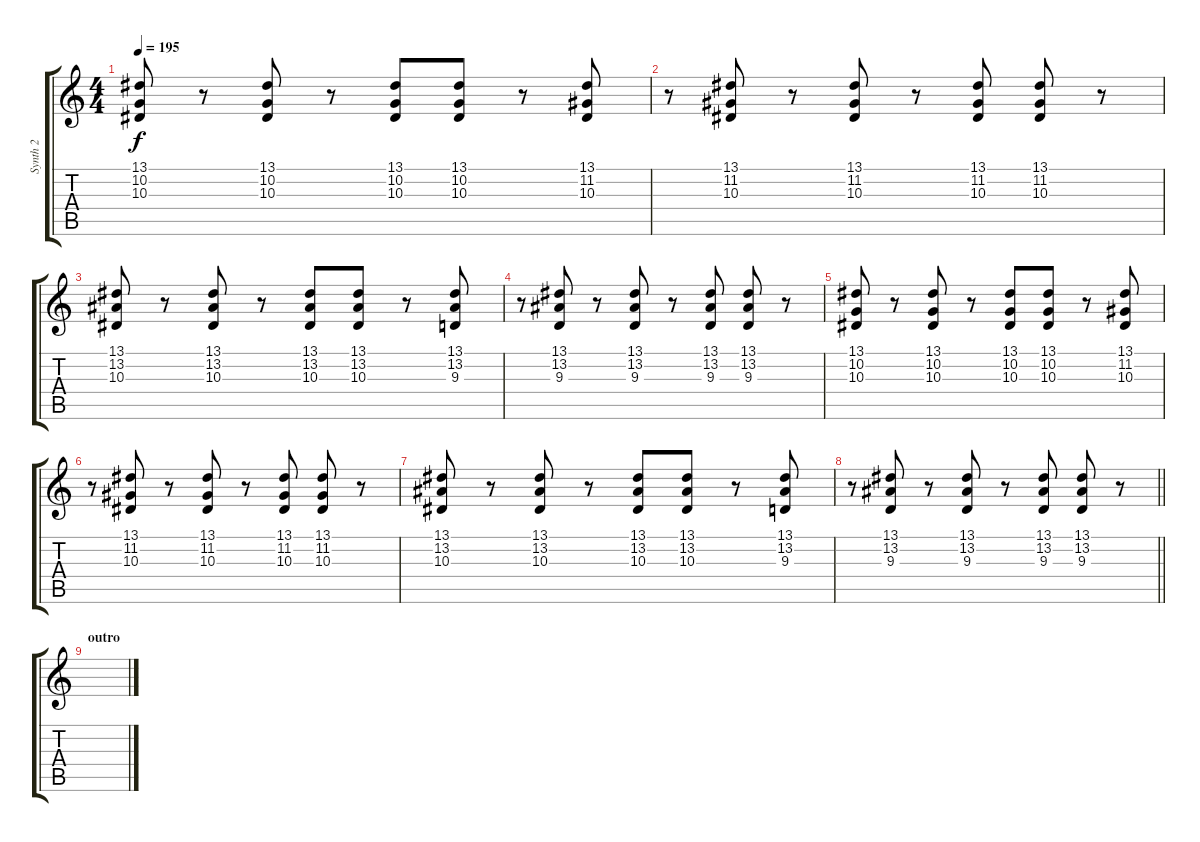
\track ("Synth 2" "Synth 2") {instrument lead6voice}
\staff {score tabs}
\tuning (D4 A3 F3 C3 G2 C2) {hide}
\ts (4 4)
\tempo 195
\clef g2
\ks c
(13.1 10.2 10.3).8{dy f} r.8 (13.1 10.2 10.3).8 r.8 (13.1 10.2 10.3).8 (13.1 10.2 10.3).8 r.8 (13.1 11.2 10.3).8 |
r.8 (13.1 11.2 10.3).8 r.8 (13.1 11.2 10.3).8 r.8 (13.1 11.2 10.3).8 (13.1 11.2 10.3).8 r.8 |
(13.1 13.2 10.3).8 r.8 (13.1 13.2 10.3).8 r.8 (13.1 13.2 10.3).8 (13.1 13.2 10.3).8 r.8 (13.1 13.2 9.3).8 |
r.8 (13.1 13.2 9.3).8 r.8 (13.1 13.2 9.3).8 r.8 (13.1 13.2 9.3).8 (13.1 13.2 9.3).8 r.8 |
(13.1 10.2 10.3).8 r.8 (13.1 10.2 10.3).8 r.8 (13.1 10.2 10.3).8 (13.1 10.2 10.3).8 r.8 (13.1 11.2 10.3).8 |
r.8 (13.1 11.2 10.3).8 r.8 (13.1 11.2 10.3).8 r.8 (13.1 11.2 10.3).8 (13.1 11.2 10.3).8 r.8 |
(13.1 13.2 10.3).8 r.8 (13.1 13.2 10.3).8 r.8 (13.1 13.2 10.3).8 (13.1 13.2 10.3).8 r.8 (13.1 13.2 9.3).8 |
\barLineRight lightlight
r.8 (13.1 13.2 9.3).8 r.8 (13.1 13.2 9.3).8 r.8 (13.1 13.2 9.3).8 (13.1 13.2 9.3).8 r.8 |
\section ("" "outro")
